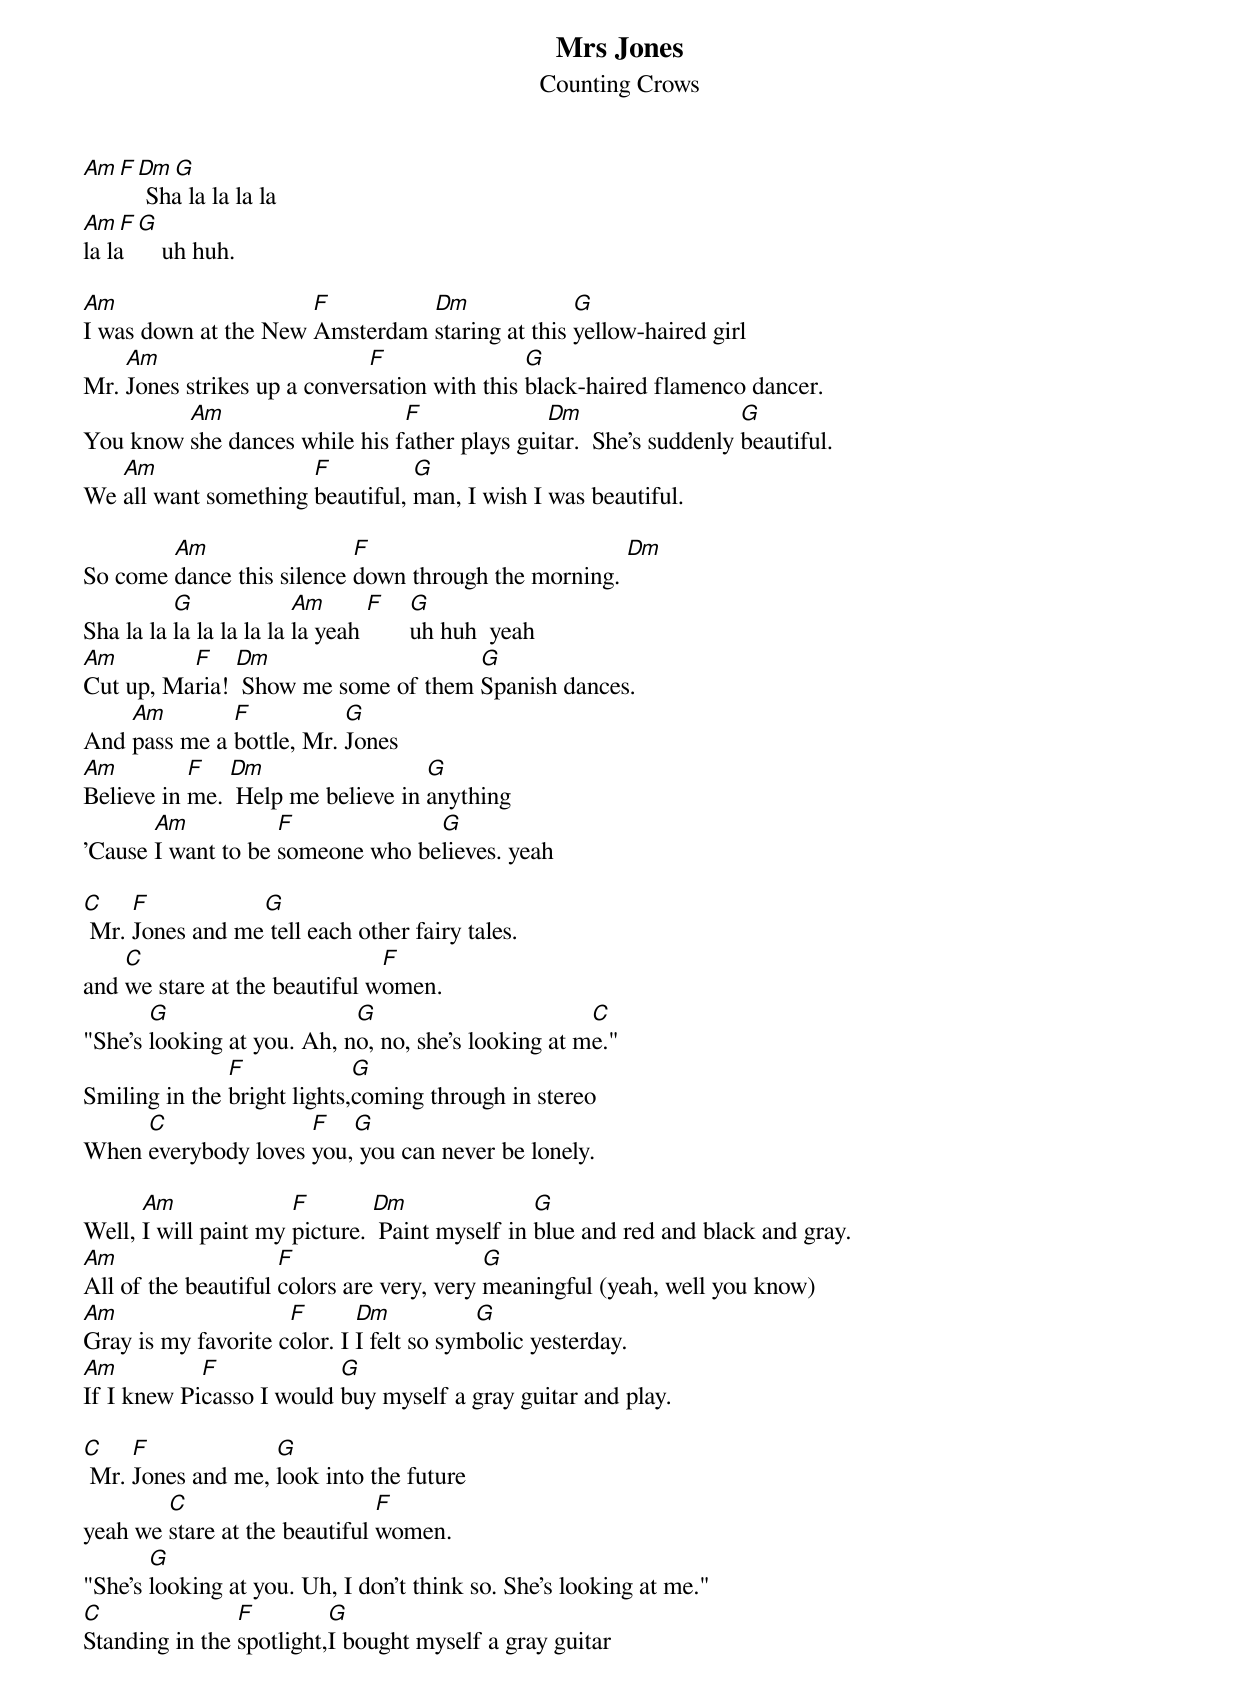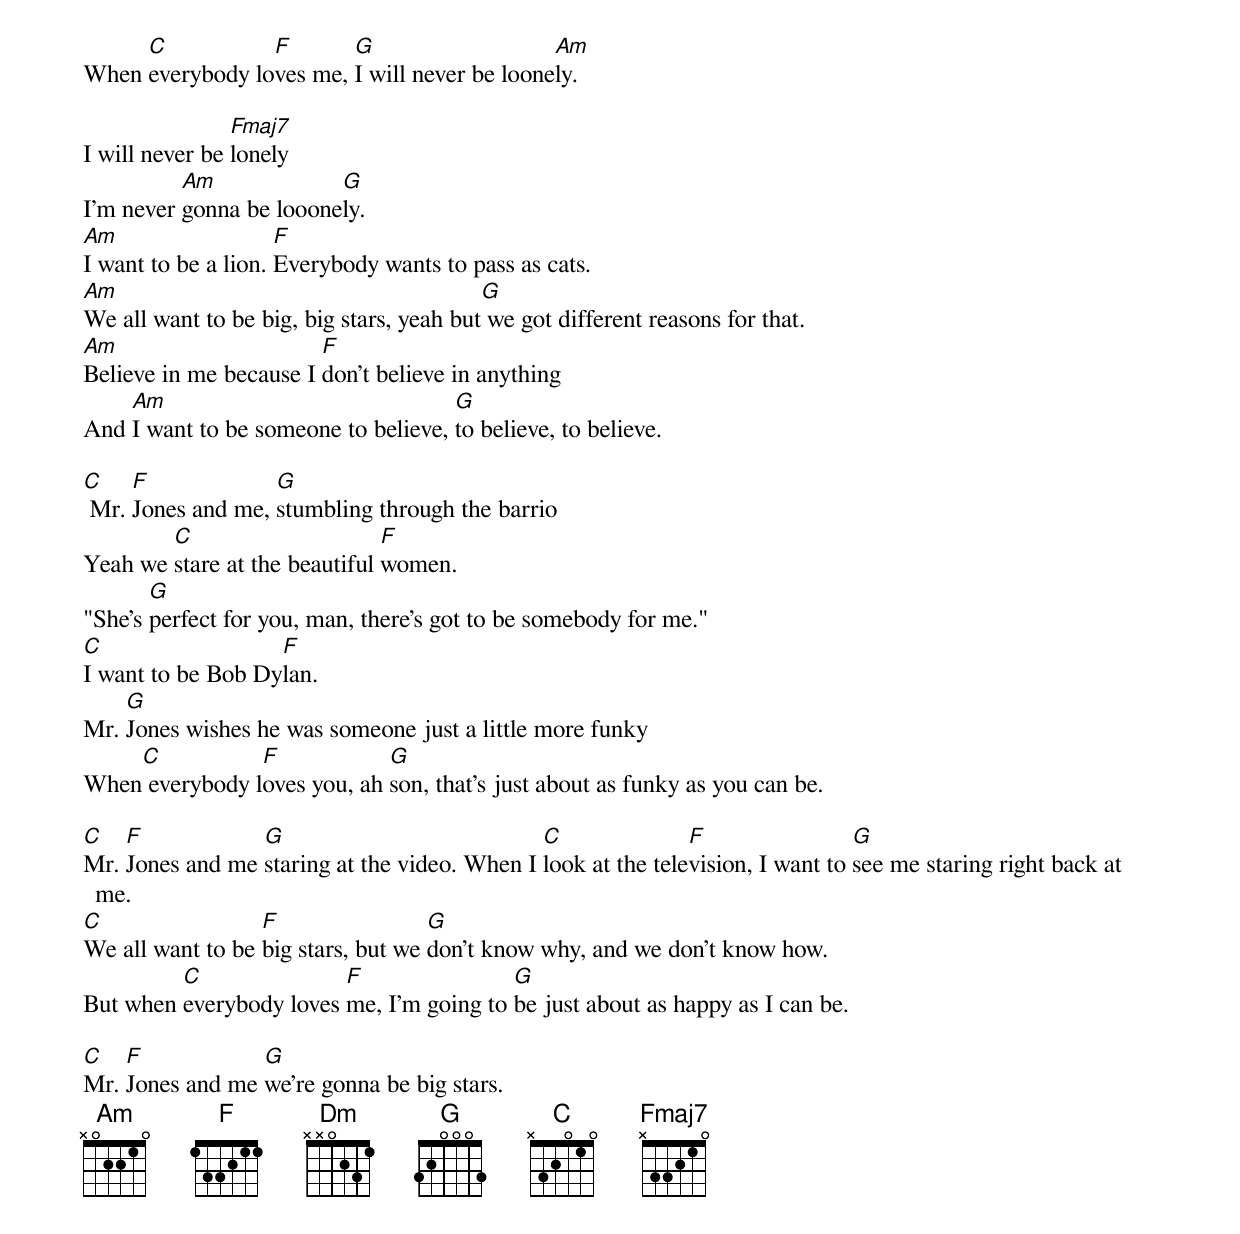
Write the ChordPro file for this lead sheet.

{title:Mrs Jones}
{subtitle:Counting Crows}

[Am][F][Dm][G]
          Sha la la la la
[Am][F][G]
la la      uh huh.

[Am]I was down at the New [F]Amsterdam [Dm]staring at this [G]yellow-haired girl
Mr. [Am]Jones strikes up a conver[F]sation with this [G]black-haired flamenco dancer.
You know [Am]she dances while his f[F]ather plays gui[Dm]tar.  She's suddenly [G]beautiful.
We [Am]all want something [F]beautiful, [G]man, I wish I was beautiful.

So come [Am]dance this silence [F]down through the morning. [Dm]
Sha la la [G]la la la la la [Am]la yeah [F]    [G]uh huh  yeah
[Am]Cut up, Ma[F]ria! [Dm] Show me some of them [G]Spanish dances.
And [Am]pass me a [F]bottle, Mr. [G]Jones
[Am]Believe in [F]me. [Dm] Help me believe in [G]anything
'Cause [Am]I want to be [F]someone who be[G]lieves. yeah

[C] Mr. [F]Jones and me[G] tell each other fairy tales.
and [C]we stare at the beautiful w[F]omen.
"She's [G]looking at you. Ah, n[G]o, no, she's looking at m[C]e."
Smiling in the [F]bright lights,[G]coming through in stereo
When [C]everybody loves [F]you,[G] you can never be lonely.

Well, [Am]I will paint my [F]picture. [Dm] Paint myself in [G]blue and red and black and gray.
[Am]All of the beautiful [F]colors are very, very [G]meaningful (yeah, well you know)
[Am]Gray is my favorite c[F]olor. I [Dm]I felt so sym[G]bolic yesterday.
[Am]If I knew Pi[F]casso I would [G]buy myself a gray guitar and play.

[C] Mr. [F]Jones and me, [G]look into the future
yeah we [C]stare at the beautiful [F]women.
"She's [G]looking at you. Uh, I don't think so. She's looking at me."
[C]Standing in the [F]spotlight,[G]I bought myself a gray guitar
When [C]everybody lo[F]ves me, [G]I will never be loone[Am]ly.

I will never be [Fmaj7]lonely
I'm never [Am]gonna be looone[G]ly.
[Am]I want to be a lion. [F]Everybody wants to pass as cats.
[Am]We all want to be big, big stars, yeah but[G] we got different reasons for that.
[Am]Believe in me because I [F]don't believe in anything
And [Am]I want to be someone to believe, [G]to believe, to believe.

[C] Mr. [F]Jones and me, [G]stumbling through the barrio
Yeah we [C]stare at the beautiful [F]women.
"She's [G]perfect for you, man, there's got to be somebody for me."
[C]I want to be Bob Dy[F]lan.
Mr. [G]Jones wishes he was someone just a little more funky
When[C] everybody l[F]oves you, ah [G]son, that's just about as funky as you can be.

[C]Mr. [F]Jones and me [G]staring at the video. When I [C]look at the tele[F]vision, I want to [G]see me staring right back at me.
[C]We all want to be [F]big stars, but we [G]don't know why, and we don't know how.
But when [C]everybody loves [F]me, I'm going to [G]be just about as happy as I can be.

[C]Mr. [F]Jones and me [G]we're gonna be big stars.
